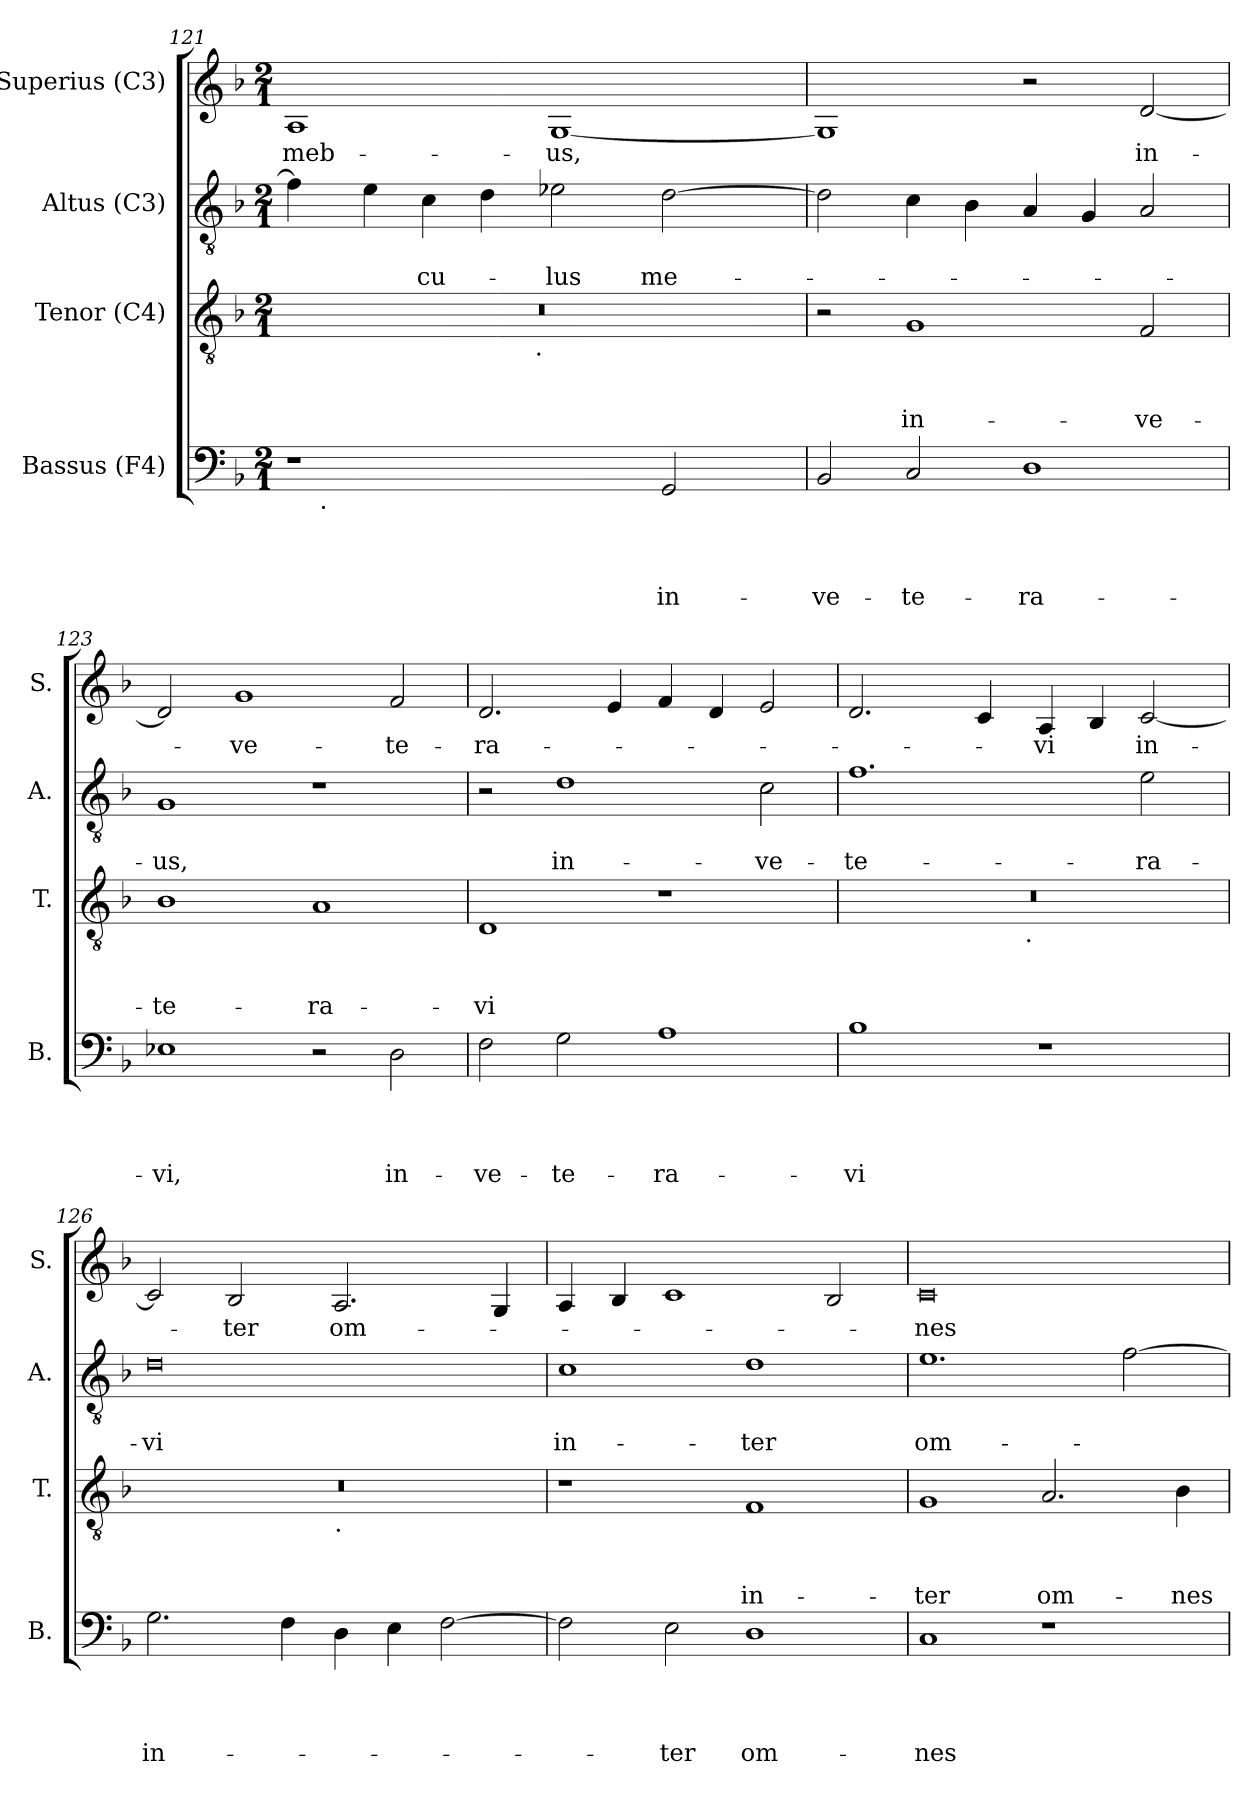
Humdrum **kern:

**kern	**text	**text	**text	**text	**kern	**text	**text	**text	**kern	**text	**text	**kern	**text
*part4	*part4	*part4	*part4	*part4	*part3	*part3	*part3	*part3	*part2	*part2	*part2	*part1	*part1
*staff4	*staff4	*staff4	*staff4	*staff4	*staff3	*staff3	*staff3	*staff3	*staff2	*staff2	*staff2	*staff1	*staff1
*I"Bassus (F4)	*	*	*	*	*I"Tenor (C4)	*	*	*	*I"Altus (C3)	*	*	*I"Superius (C3)	*
*I'B.	*	*	*	*	*I'T.	*	*	*	*I'A.	*	*	*I'S.	*
*clefF4	*	*	*	*	*clefGv2	*	*	*	*clefGv2	*	*	*clefG2	*
*k[b-]	*	*	*	*	*k[b-]	*	*	*	*k[b-]	*	*	*k[b-]	*
*F:	*	*	*	*	*F:	*	*	*	*F:	*	*	*F:	*
*M2/1	*	*	*	*	*M2/1	*	*	*	*M2/1	*	*	*M2/1	*
=121	=121	=121	=121	=121	=121	=121	=121	=121	=121	=121	=121	=121	=121
!	!	!	!	!	!	!	!	!	!	!	!	!	!LO:LY:b
*^	*	*	*	*	*^	*	*	*	*	*	*	*	*
1r	16.ryy	.	.	.	.	0r	2ryy	.	.	.	4f\]	.	.	1A	meb-
!	!LO:TX:b:t=.	!	!	!	!	!	!	!	!	!	!	!	!	!	!
.	1ryy	.	.	.	.	.	.	.	.	.	.	.	.	.	.
.	.	.	.	.	.	.	.	.	.	.	4e\	.	.	.	.
!	!	!	!	!	!	!	!	!	!	!	!	!	!LO:LY:b	!	!
.	.	.	.	.	.	.	4...ryy	.	.	.	4c\	.	-cu-	.	.
.	.	.	.	.	.	.	.	.	.	.	4d\	.	.	.	.
!	!	!	!	!	!	!	!LO:TX:b:t=.	!	!	!	!	!	!	!	!
.	.	.	.	.	.	.	1ryy	.	.	.	.	.	.	.	.
!	!	!	!	!	!	!	!	!	!	!	!	!	!LO:LY:b	!	!LO:LY:b
2ryy	.	.	.	.	.	.	.	.	.	.	2e-\	.	-lus	[<1G	-us,
.	2ryy	.	.	.	.	.	.	.	.	.	.	.	.	.	.
!	!	!	!	!	!LO:LY:b	!	!	!	!	!	!	!	!LO:LY:b	!	!
2GG/	.	.	.	.	in-	.	.	.	.	.	[<2d\	.	me-	.	.
.	4ryy	.	.	.	.	.	.	.	.	.	.	.	.	.	.
.	8ryy	.	.	.	.	.	.	.	.	.	.	.	.	.	.
.	32ryy	.	.	.	.	.	32ryy	.	.	.	.	.	.	.	.
!!LO:LB:g=z
=122	=122	=122	=122	=122	=122	=122	=122	=122	=122	=122	=122	=122	=122	=122	=122
!	!	!	!	!	!LO:LY:b	!	!	!	!	!	!	!	!	!	!
*v	*v	*	*	*	*	*	*	*	*	*	*	*	*	*	*
*	*	*	*	*	*v	*v	*	*	*	*	*	*	*	*
2BB-/	.	.	.	-ve-	2r	.	.	.	2d\]	.	.	1G]	.
!	!	!	!	!LO:LY:b	!	!	!	!LO:LY:b	!	!	!	!	!
2C/	.	.	.	-te-	1G	.	.	in-	4c\	.	.	.	.
.	.	.	.	.	.	.	.	.	4B-\	.	.	.	.
!	!	!	!	!LO:LY:b	!	!	!	!	!	!	!	!	!
1D	.	.	.	-ra-	.	.	.	.	4A/	.	.	2r	.
.	.	.	.	.	.	.	.	.	4G/	.	.	.	.
!	!	!	!	!	!	!	!	!LO:LY:b	!	!	!	!	!LO:LY:b
.	.	.	.	.	2F/	.	.	-ve-	2A/	.	.	[<2d/	in-
=123	=123	=123	=123	=123	=123	=123	=123	=123	=123	=123	=123	=123	=123
!	!	!	!	!LO:LY:b	!	!	!	!LO:LY:b	!	!	!LO:LY:b	!	!
1E-X	.	.	.	-vi,	1B-	.	.	-te-	1G	.	-us,	2d/]	.
!	!	!	!	!	!	!	!	!	!	!	!	!	!LO:LY:b
.	.	.	.	.	.	.	.	.	.	.	.	1g	-ve-
!	!	!	!	!	!	!	!	!LO:LY:b	!	!	!	!	!
2r	.	.	.	.	1A	.	.	-ra-	1r	.	.	.	.
!	!	!	!	!LO:LY:b	!	!	!	!	!	!	!	!	!LO:LY:b
2D\	.	.	.	in-	.	.	.	.	.	.	.	2f/	-te-
=124	=124	=124	=124	=124	=124	=124	=124	=124	=124	=124	=124	=124	=124
!	!	!	!	!LO:LY:b	!	!	!	!LO:LY:b	!	!	!	!	!LO:LY:b
2F\	.	.	.	-ve-	1D	.	.	-vi	2r	.	.	2.d/	-ra-
!	!	!	!	!LO:LY:b	!	!	!	!	!	!	!LO:LY:b	!	!
2G\	.	.	.	-te-	.	.	.	.	1d	.	in-	.	.
.	.	.	.	.	.	.	.	.	.	.	.	4e/	.
!	!	!	!	!LO:LY:b	!	!	!	!	!	!	!	!	!
1A	.	.	.	-ra-	1r	.	.	.	.	.	.	4f/	.
.	.	.	.	.	.	.	.	.	.	.	.	4d/	.
!	!	!	!	!	!	!	!	!	!	!	!LO:LY:b	!	!
.	.	.	.	.	.	.	.	.	2c\	.	-ve-	2e/	.
=125	=125	=125	=125	=125	=125	=125	=125	=125	=125	=125	=125	=125	=125
!	!	!	!	!LO:LY:b	!	!	!	!	!	!	!LO:LY:b	!	!
*	*	*	*	*	*^	*	*	*	*	*	*	*	*
1B-	.	.	.	-vi	0r	2ryy	.	.	.	1.f	.	-te-	2.d/	.
.	.	.	.	.	.	4...ryy	.	.	.	.	.	.	.	.
.	.	.	.	.	.	.	.	.	.	.	.	.	4c/	.
!	!	!	!	!	!	!LO:TX:b:t=.	!	!	!	!	!	!	!	!
.	.	.	.	.	.	1ryy	.	.	.	.	.	.	.	.
!	!	!	!	!	!	!	!	!	!	!	!	!	!	!LO:LY:b
1r	.	.	.	.	.	.	.	.	.	.	.	.	4A/	-vi
.	.	.	.	.	.	.	.	.	.	.	.	.	4B-/	.
!	!	!	!	!	!	!	!	!	!	!	!	!LO:LY:b	!	!LO:LY:b
.	.	.	.	.	.	.	.	.	.	2e\	.	-ra-	[>2c/	in-
.	.	.	.	.	.	32ryy	.	.	.	.	.	.	.	.
!!LO:PB:g=z
=126	=126	=126	=126	=126	=126	=126	=126	=126	=126	=126	=126	=126	=126	=126
!	!	!	!	!LO:LY:b	!	!	!	!	!	!	!	!LO:LY:b:rj	!	!
2.G\	.	.	.	in-	0r	1ryy	.	.	.	0d	.	-vi	2c/]	.
!	!	!	!	!	!	!	!	!	!	!	!	!	!	!LO:LY:b
.	.	.	.	.	.	.	.	.	.	.	.	.	2B-/	-ter
4F\	.	.	.	.	.	.	.	.	.	.	.	.	.	.
!	!	!	!	!	!	!LO:TX:b:t=.	!	!	!	!	!	!	!	!
!	!	!	!	!	!	!	!	!	!	!	!	!	!	!LO:LY:b
4D\	.	.	.	.	.	1ryy	.	.	.	.	.	.	2.A/	om-
4E\	.	.	.	.	.	.	.	.	.	.	.	.	.	.
[>2F\	.	.	.	.	.	.	.	.	.	.	.	.	.	.
.	.	.	.	.	.	.	.	.	.	.	.	.	4G/	.
=127	=127	=127	=127	=127	=127	=127	=127	=127	=127	=127	=127	=127	=127	=127
!	!	!	!	!	!	!	!	!	!	!	!	!LO:LY:b	!	!
*	*	*	*	*	*v	*v	*	*	*	*	*	*	*	*
2F\]	.	.	.	.	1r	.	.	.	1c	.	in-	4A/	.
.	.	.	.	.	.	.	.	.	.	.	.	4B-/	.
!	!	!	!	!LO:LY:b	!	!	!	!	!	!	!	!	!
2E\	.	.	.	-ter	.	.	.	.	.	.	.	1c	.
!	!	!	!	!LO:LY:b	!	!	!	!LO:LY:b	!	!	!LO:LY:b	!	!
1D	.	.	.	om-	1F	.	.	in-	1d	.	-ter	.	.
.	.	.	.	.	.	.	.	.	.	.	.	2B-/	.
=128	=128	=128	=128	=128	=128	=128	=128	=128	=128	=128	=128	=128	=128
!	!	!	!	!LO:LY:b	!	!	!	!LO:LY:b	!	!	!LO:LY:b	!	!LO:LY:b:rj
1C	.	.	.	-nes	1G	.	.	-ter	1.e	.	om-	0c	-nes
!	!	!	!	!	!	!	!	!LO:LY:b	!	!	!	!	!
1r	.	.	.	.	2.A/	.	.	om-	.	.	.	.	.
.	.	.	.	.	.	.	.	.	[>2f\	.	.	.	.
!	!	!	!	!	!	!	!	!LO:LY:b	!	!	!	!	!
.	.	.	.	.	4B-\	.	.	-nes	.	.	.	.	.
=	=	=	=	=	=	=	=	=	=	=	=	=	=
*-	*-	*-	*-	*-	*-	*-	*-	*-	*-	*-	*-	*-	*-
